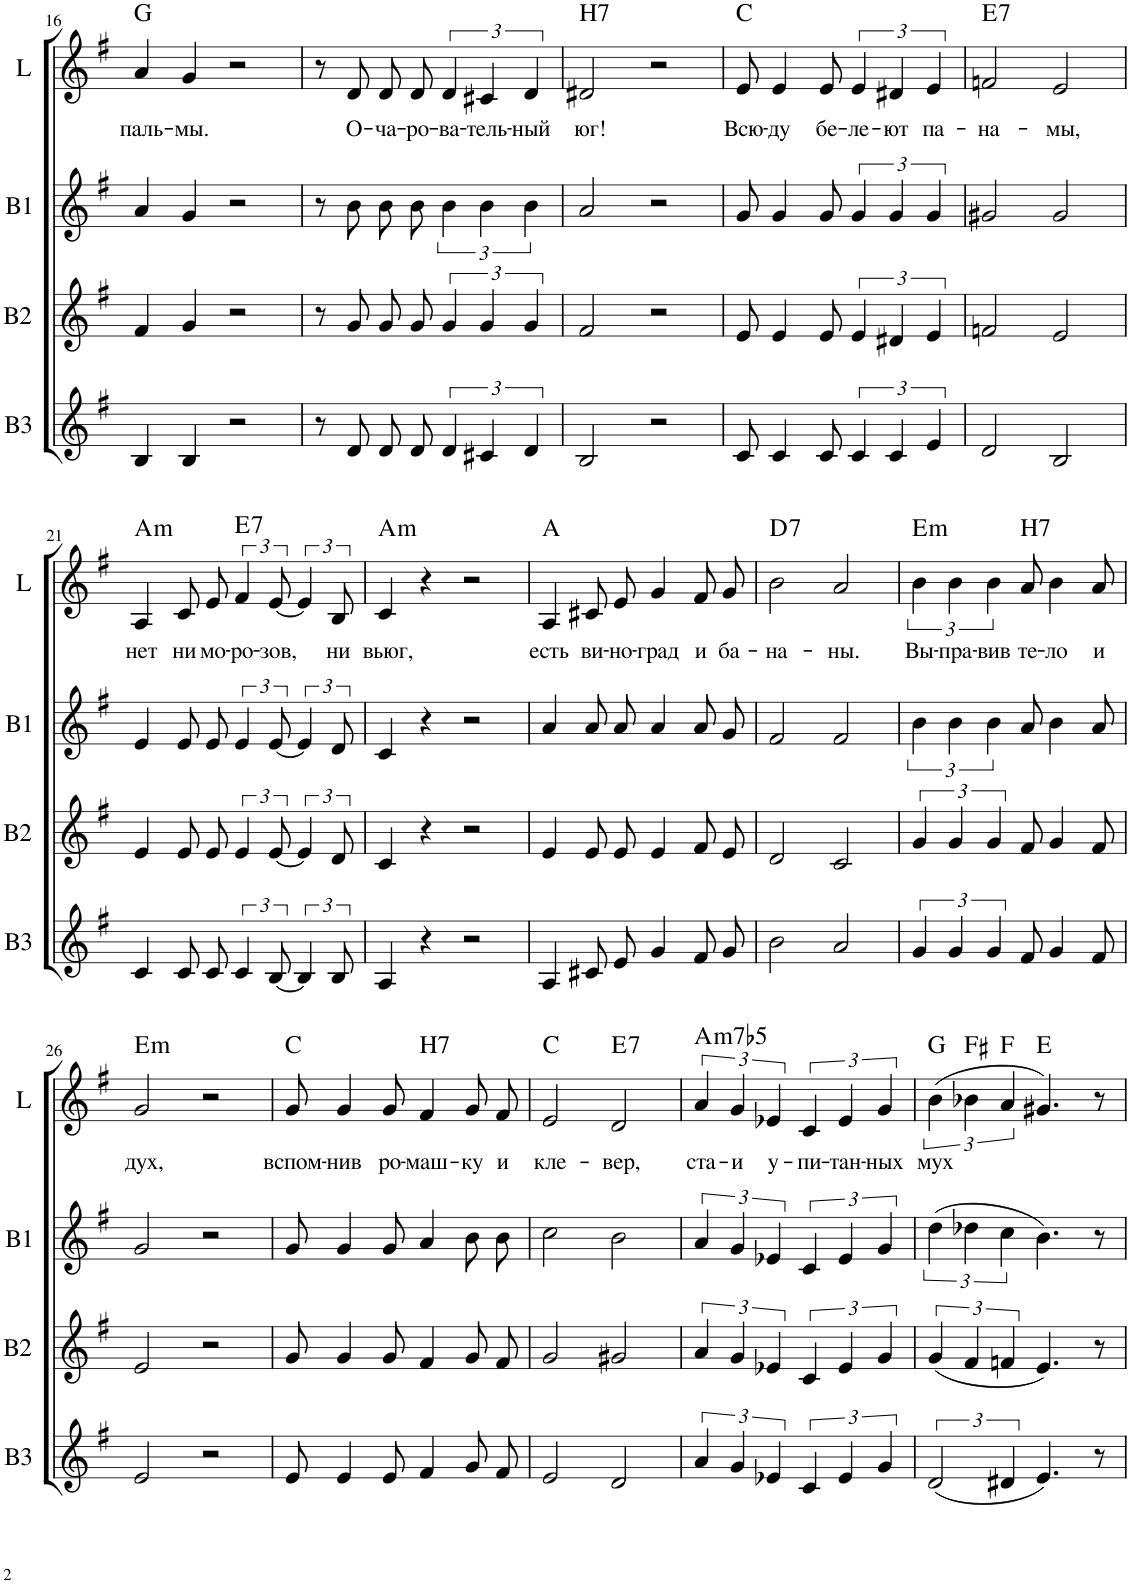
**kern	**kern	**kern	**kern	**text	**harte
*part4	*part3	*part2	*part1	*part1	*part1
*staff4	*staff3	*staff2	*staff1	*staff1	*
*I"Back 3	*I"Back 2	*I"Back 1	*I"Lead	*	*
*I'B3	*I'B2	*I'B1	*I'L	*	*
!!LO:PB:g=z
*clefG2	*clefG2	*clefG2	*clefG2	*	*
*k[f#]	*k[f#]	*k[f#]	*k[f#]	*	*
*M4/4	*M4/4	*M4/4	*M4/4	*	*
=16	=16	=16	=16	=16	=16
!	!	!	!	!LO:LY:b	!
4B/	4f#/	4a/	4a/	паль-	G:maj
!	!	!	!	!LO:LY:b	!
4B/	4g/	4g/	4g/	-мы.	.
2r	2r	2r	2r	.	.
=17	=17	=17	=17	=17	=17
8r	8r	8r	8r	.	.
!	!	!	!	!LO:LY:b	!
8d/	8g/	8b\	8d/	О-	.
!	!	!	!	!LO:LY:b	!
8d/L	8g/L	8b\L	8d/L	-ча-	.
!	!	!	!	!LO:LY:b	!
8d/J	8g/J	8b\J	8d/J	-ро-	.
!	!	!	!	!LO:LY:b	!
6d/	6g/	6b\	6d/	-ва-	.
!	!	!	!	!LO:LY:b	!
6c#X/	6g/	6b\	6c#X/	-тель-	.
!	!	!	!	!LO:LY:b	!
6d/	6g/	6b\	6d/	-ный	.
=18	=18	=18	=18	=18	=18
!	!	!	!	!LO:LY:b	!LO:H:kt=H7
2B/	2f#/	2a/	2d#X/	юг!	N
2r	2r	2r	2r	.	.
=19	=19	=19	=19	=19	=19
!	!	!	!	!LO:LY:b	!
8c/	8e/	8g/	8e/	Всю-	C:maj
!	!	!	!	!LO:LY:b	!
4c/	4e/	4g/	4e/	-ду	.
!	!	!	!	!LO:LY:b	!
8c/	8e/	8g/	8e/	бе-	.
!	!	!	!	!LO:LY:b	!
6c/	6e/	6g/	6e/	-ле-	.
!	!	!	!	!LO:LY:b	!
6c/	6d#X/	6g/	6d#X/	-ют	.
!	!	!	!	!LO:LY:b	!
6e/	6e/	6g/	6e/	па-	.
=20	=20	=20	=20	=20	=20
!	!	!	!	!LO:LY:b	!LO:H:kt=7
2d/	2fn/	2g#X/	2fn/	-на-	E:7
!	!	!	!	!LO:LY:b	!
2B/	2e/	2g#/	2e/	-мы,	.
!!LO:LB:g=z
=21	=21	=21	=21	=21	=21
!	!	!	!	!LO:LY:b	!LO:H:kt=m
4c/	4e/	4e/	4A/	нет	A:min
!	!	!	!	!LO:LY:b	!
8c/L	8e/L	8e/L	8c/L	ни	.
!	!	!	!	!LO:LY:b	!
8c/J	8e/J	8e/J	8e/J	мо-	.
!	!	!	!	!LO:LY:b	!LO:H:kt=7
6c/	6e/	6e/	6f#/	-ро-	E:7
!	!	!	!	!LO:LY:b	!
[4B/	[4e/	[4e/	[4e/	-зов,	.
!	!	!	!	!LO:LY:b	!
12B/	12d/	12d/	12B/	ни	.
=22	=22	=22	=22	=22	=22
!	!	!	!	!LO:LY:b	!LO:H:kt=m
4A/	4c/	4c/	4c/	вьюг,	A:min
4r	4r	4r	4r	.	.
2r	2r	2r	2r	.	.
=23	=23	=23	=23	=23	=23
!	!	!	!	!LO:LY:b	!
4A/	4e/	4a/	4A/	есть	A:maj
!	!	!	!	!LO:LY:b	!
8c#X/L	8e/L	8a/L	8c#X/L	ви-	.
!	!	!	!	!LO:LY:b	!
8e/J	8e/J	8a/J	8e/J	-но-	.
!	!	!	!	!LO:LY:b	!
4g/	4e/	4a/	4g/	-град	.
!	!	!	!	!LO:LY:b	!
8f#/L	8f#/L	8a/L	8f#/L	и	.
!	!	!	!	!LO:LY:b	!
8g/J	8e/J	8g/J	8g/J	ба-	.
=24	=24	=24	=24	=24	=24
!	!	!	!	!LO:LY:b	!LO:H:kt=7
2b\	2d/	2f#/	2b\	-на-	D:7
!	!	!	!	!LO:LY:b	!
2a/	2c/	2f#/	2a/	-ны.	.
=25	=25	=25	=25	=25	=25
!	!	!	!	!LO:LY:b	!LO:H:kt=m
6g/	6g/	6b\	6b\	Вы-	E:min
!	!	!	!	!LO:LY:b	!
6g/	6g/	6b\	6b\	-пра-	.
!	!	!	!	!LO:LY:b	!
6g/	6g/	6b\	6b\	-вив	.
!	!	!	!	!LO:LY:b	!LO:H:kt=H7
8f#/	8f#/	8a/	8a/	те-	N
!	!	!	!	!LO:LY:b	!
4g/	4g/	4b\	4b\	-ло	.
!	!	!	!	!LO:LY:b	!
8f#/	8f#/	8a/	8a/	и	.
!!LO:LB:g=z
=26	=26	=26	=26	=26	=26
!	!	!	!	!LO:LY:b	!LO:H:kt=m
2e/	2e/	2g/	2g/	дух,	E:min
2r	2r	2r	2r	.	.
=27	=27	=27	=27	=27	=27
!	!	!	!	!LO:LY:b	!
8e/	8g/	8g/	8g/	вспом-	C:maj
!	!	!	!	!LO:LY:b	!
4e/	4g/	4g/	4g/	-нив	.
!	!	!	!	!LO:LY:b	!
8e/	8g/	8g/	8g/	ро-	.
!	!	!	!	!LO:LY:b	!LO:H:kt=H7
4f#/	4f#/	4a/	4f#/	-маш-	N
!	!	!	!	!LO:LY:b	!
8g/L	8g/L	8b\L	8g/L	-ку	.
!	!	!	!	!LO:LY:b	!
8f#/J	8f#/J	8b\J	8f#/J	и	.
=28	=28	=28	=28	=28	=28
!	!	!	!	!LO:LY:b	!
2e/	2g/	2cc\	2e/	кле-	C:maj
!	!	!	!	!LO:LY:b	!LO:H:kt=7
2d/	2g#X/	2b\	2d/	-вер,	E:7
=29	=29	=29	=29	=29	=29
!	!	!	!	!LO:LY:b	!LO:H:kt=m7b5
6a/	6a/	6a/	6a/	ста-	A:hdim7
!	!	!	!	!LO:LY:b	!
6g/	6g/	6g/	6g/	-и	.
!	!	!	!	!LO:LY:b	!
6e-X/	6e-X/	6e-X/	6e-X/	у-	.
!	!	!	!	!LO:LY:b	!
6c/	6c/	6c/	6c/	-пи-	.
!	!	!	!	!LO:LY:b	!
6e-/	6e-/	6e-/	6e-/	-тан-	.
!	!	!	!	!LO:LY:b	!
6g/	6g/	6g/	6g/	-ных	.
=30	=30	=30	=30	=30	=30
!	!	!	!	!LO:LY:b	!
(3d/	(6g/	(6dd\	(6b\	мух	G:maj
.	6f#/	6dd-X\	6b-X\	.	F#:maj
6d#X/	6fn/	6cc\	6a/	.	F:maj
4.e/)	4.e/)	4.b\)	4.g#X/)	.	E:maj
8r	8r	8r	8r	.	.
=	=	=	=	=	=
*-	*-	*-	*-	*-	*-
